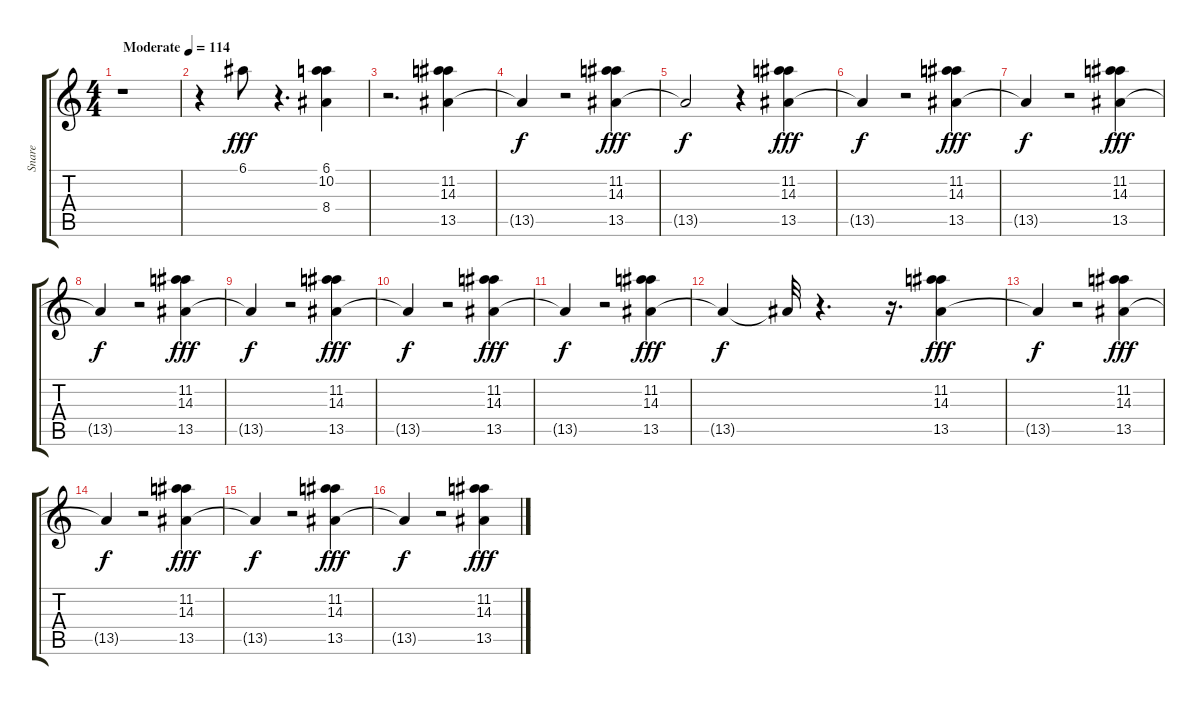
\track ("Snare" "Snare") {instrument acousticguitarnylon}
\staff {score tabs}
\tuning (E4 B3 G3 D3 A2 E2) {hide}
\ts (4 4)
\tempo (114 "Moderate")
\clef g2
\ks c
r.1{dy fff instrument acousticguitarnylon} |
r.4 6.1.8 r.4{d} (6.1 10.2 8.4).4 |
r.2{d} (11.2 14.3 13.5).4 |
13.5{t}.4{dy f} r.2 (11.2 14.3 13.5).4{dy fff} |
13.5{t}.2{dy f} r.4 (11.2 14.3 13.5).4{dy fff} |
13.5{t}.4{dy f} r.2 (11.2 14.3 13.5).4{dy fff} |
13.5{t}.4{dy f} r.2 (11.2 14.3 13.5).4{dy fff} |
13.5{t}.4{dy f} r.2 (11.2 14.3 13.5).4{dy fff} |
13.5{t}.4{dy f} r.2 (11.2 14.3 13.5).4{dy fff} |
13.5{t}.4{dy f} r.2 (11.2 14.3 13.5).4{dy fff} |
13.5{t}.4{dy f} r.2 (11.2 14.3 13.5).4{dy fff} |
13.5{t}.4{dy f} 13.5{t}.32 r.4{d} r.16{d} (11.2 14.3 13.5).4{dy fff} |
13.5{t}.4{dy f} r.2 (11.2 14.3 13.5).4{dy fff} |
13.5{t}.4{dy f} r.2 (11.2 14.3 13.5).4{dy fff} |
13.5{t}.4{dy f} r.2 (11.2 14.3 13.5).4{dy fff} |
13.5{t}.4{dy f} r.2 (11.2 14.3 13.5).4{dy fff}
